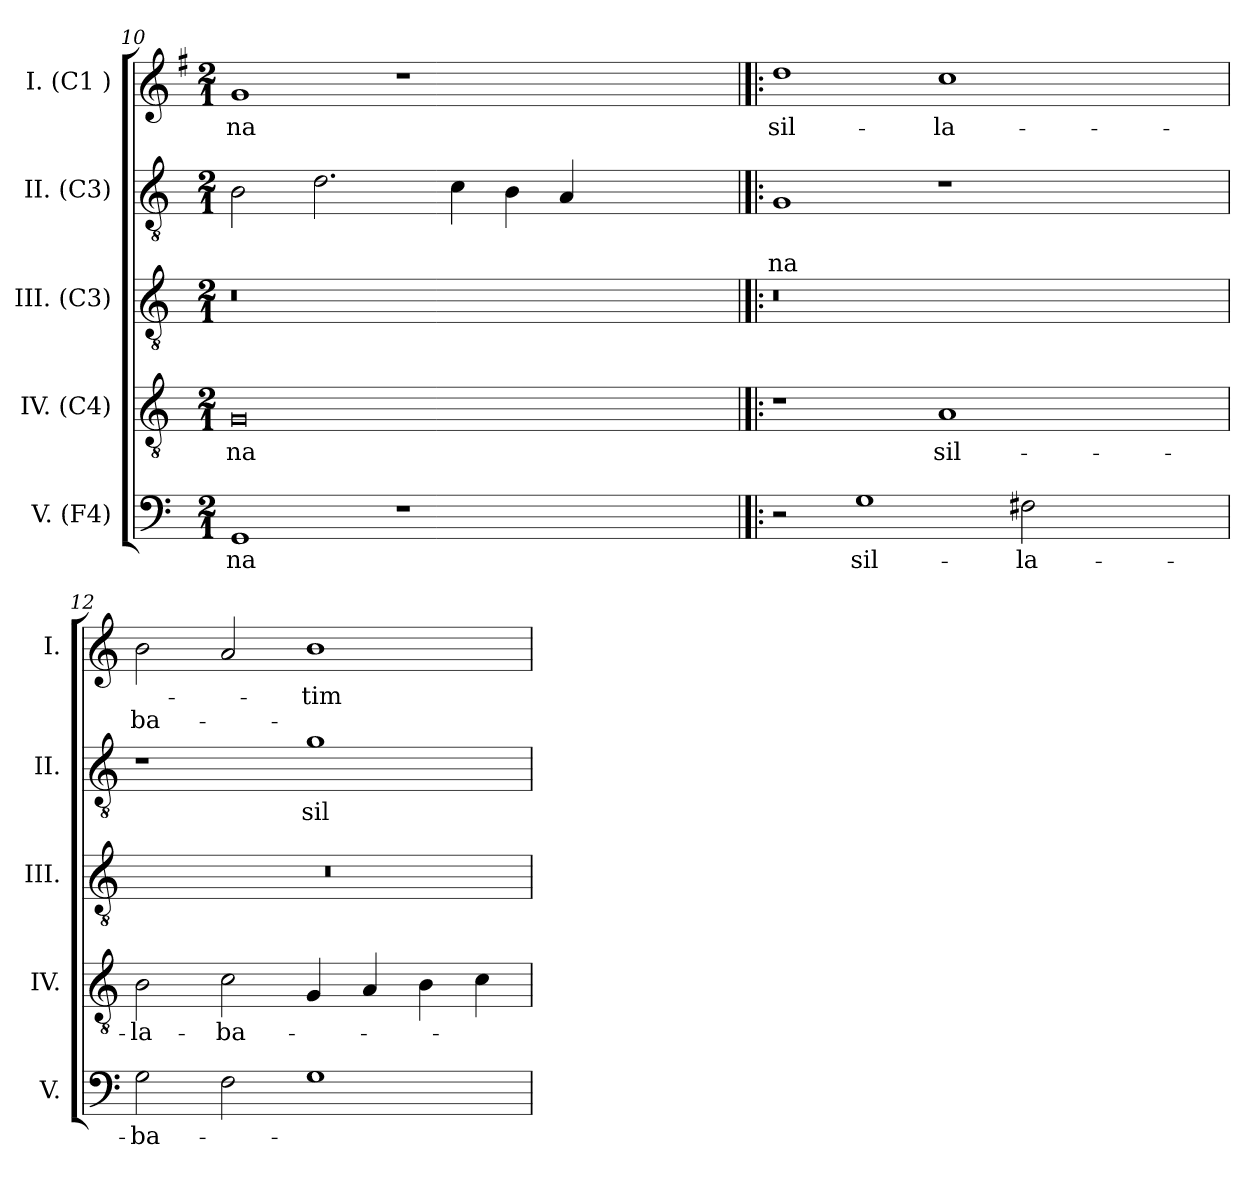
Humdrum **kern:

**kern	**text	**kern	**text	**kern	**kern	**text	**text	**kern	**text	**text
*part5	*part5	*part4	*part4	*part3	*part2	*part2	*part2	*part1	*part1	*part1
*staff5	*staff5	*staff4	*staff4	*staff3	*staff2	*staff2	*staff2	*staff1	*staff1	*staff1
*I"V. (F4)	*	*I"IV. (C4)	*	*I"III. (C3)	*I"II. (C3)	*	*	*I"I. (C1 )	*	*
*I'V.	*	*I'IV.	*	*I'III.	*I'II.	*	*	*I'I.	*	*
*clefF4	*	*clefGv2	*	*clefGv2	*clefGv2	*	*	*clefG2	*	*
*	*	*	*	*	*	*	*	*k[f#]	*	*
*	*	*	*	*	*	*	*	*G:	*	*
*M2/1	*	*M2/1	*	*M2/1	*M2/1	*	*	*M2/1	*	*
=10	=10	=10	=10	=10	=10	=10	=10	=10	=10	=10
!	!LO:LY:b:cj	!	!LO:LY:b:rj	!	!	!	!	!	!LO:LY:b:cj	!
1GG	-na	0G	-na	0r	2B\	.	.	1g	-na	.
.	.	.	.	.	2.d\	.	.	.	.	.
!LO:N:vis=1	!	!	!	!	!	!	!	!LO:N:vis=1	!	!
0r	.	.	.	.	.	.	.	0r	.	.
.	.	.	.	.	4c\	.	.	.	.	.
.	.	.	.	.	4B\	.	.	.	.	.
.	.	.	.	.	4A/	.	.	.	.	.
.	.	1ryy	.	1ryy	1ryy	.	.	.	.	.
!!LO:LB:g=z
=11!|:	=11!|:	=11!|:	=11!|:	=11!|:	=11!|:	=11!|:	=11!|:	=11!|:	=11!|:	=11!|:
*	*	*	*	*	*	*	*	*k[]	*	*
*	*	*	*	*	*	*	*	*C:	*	*
!	!	!	!	!	!	!	!LO:LY:b:cj	!	!LO:LY:b:cj	!
2r	.	1r	.	0r	1G	.	-na	1dd	sil-	.
!	!LO:LY:b:cj	!	!	!	!	!	!	!	!	!
1G	sil-	.	.	.	.	.	.	.	.	.
!	!	!	!LO:LY:b:cj	!	!LO:N:vis=1	!	!	!	!LO:LY:b:cj	!
.	.	1A	sil-	.	0r	.	.	1cc	-la-	.
!	!LO:LY:b:cj	!	!	!	!	!	!	!	!	!
2F#\	-la-	.	.	.	.	.	.	.	.	.
1ryy	.	1ryy	.	1ryy	.	.	.	1ryy	.	.
=12	=12	=12	=12	=12	=12	=12	=12	=12	=12	=12
!	!LO:LY:b:cj	!	!LO:LY:b:cj	!	!	!	!	!	!	!LO:LY:b:cj
2G\	-ba-	2B\	-la-	0r	1r	.	.	2b\	.	-ba-
!	!	!	!LO:LY:b:cj	!	!	!	!	!	!	!
2F\	.	2c\	-ba-	.	.	.	.	2a/	.	.
!	!	!	!	!	!	!LO:LY:b:cj	!	!	!LO:LY:b:cj	!
1G	.	4G/	.	.	1g	sil-	.	1b	-tim	.
.	.	4A/	.	.	.	.	.	.	.	.
.	.	4B\	.	.	.	.	.	.	.	.
.	.	4c\	.	.	.	.	.	.	.	.
=	=	=	=	=	=	=	=	=	=	=
*-	*-	*-	*-	*-	*-	*-	*-	*-	*-	*-
